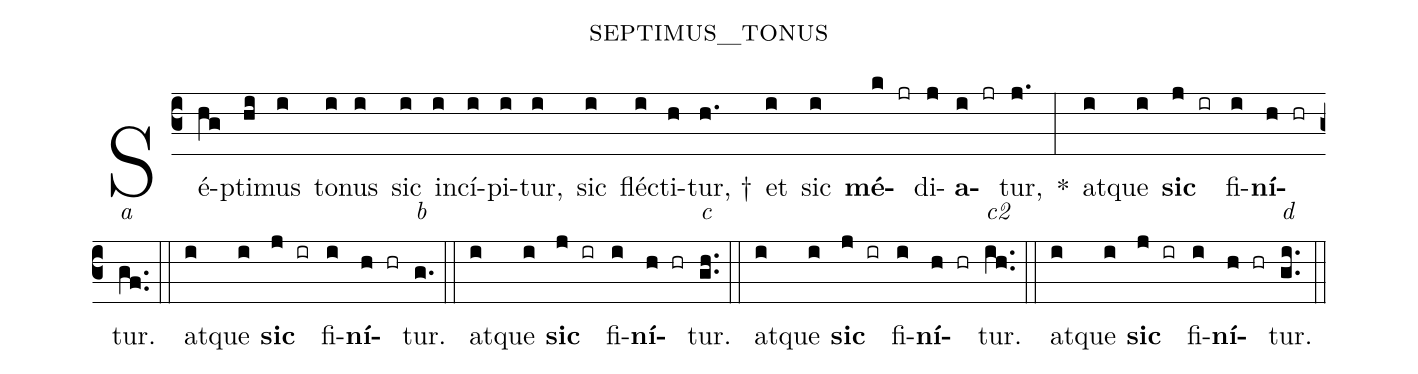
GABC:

name:septimus_tonus;
%%
(c3)Sé(hg)pti(hi)mus(i) to(i)nus(i) sic(i) in(i)cí(i)pi(i)tur,(i) sic(i) flé(i)cti(h)tur, †(h.) et(i) sic(i) <b>mé</b>(k jr)di(j)<b>a</b>(i jr)tur,(j.) *(:) at(i)que(i) <b>sic</b>(j ir) fi(i)<b>ní</b>(h hr)tur.<alt>a</alt>(gf..) (::)
at(i)que(i) <b>sic</b>(j ir) fi(i)<b>ní</b>(h hr)tur.<alt>b</alt>(g.) (::)
at(i)que(i) <b>sic</b>(j ir) fi(i)<b>ní</b>(h hr)tur.<alt>c</alt>(gh..) (::)
at(i)que(i) <b>sic</b>(j ir) fi(i)<b>ní</b>(h hr)tur.<alt>c2</alt>(ih..) (::)
at(i)que(i) <b>sic</b>(j ir) fi(i)<b>ní</b>(h hr)tur.<alt>d</alt>(gi..) (::)
